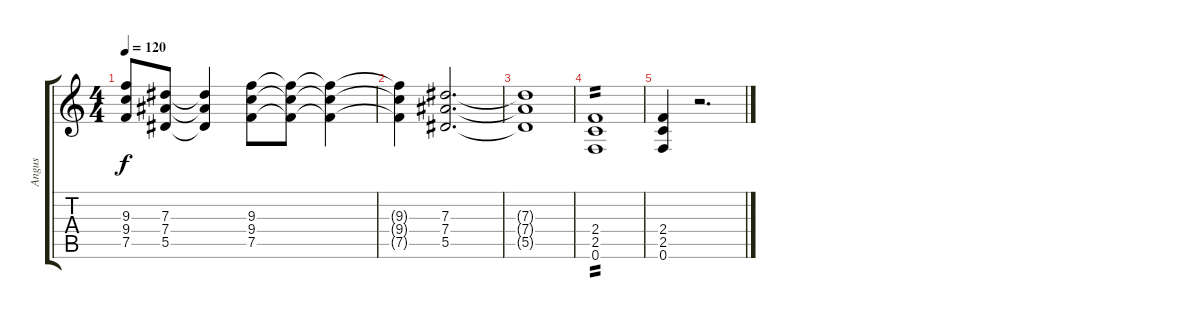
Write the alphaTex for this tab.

\track ("Angus" "Angus") {instrument overdrivenguitar}
\staff {score tabs}
\tuning (F4 C4 Ab3 Eb3 Bb2 F2) {hide}
\ts (4 4)
\tempo 120
\clef g2
\ks c
(9.3 9.4 7.5).8{dy f} (7.3 7.4 5.5).8 (7.3{t} 7.4{t} 5.5{t}).4 (9.3 9.4 7.5).8 (9.3{t} 9.4{t} 7.5{t}).8 (9.3{t} 9.4{t} 7.5{t}).4 |
(9.3{t} 9.4{t} 7.5{t}).4 (7.3 7.4 5.5).2{d} |
(7.3{t} 7.4{t} 5.5{t}).1 |
(2.4 2.5 0.6).1{tp 2} |
(2.4 2.5 0.6).4 r.2{d}
